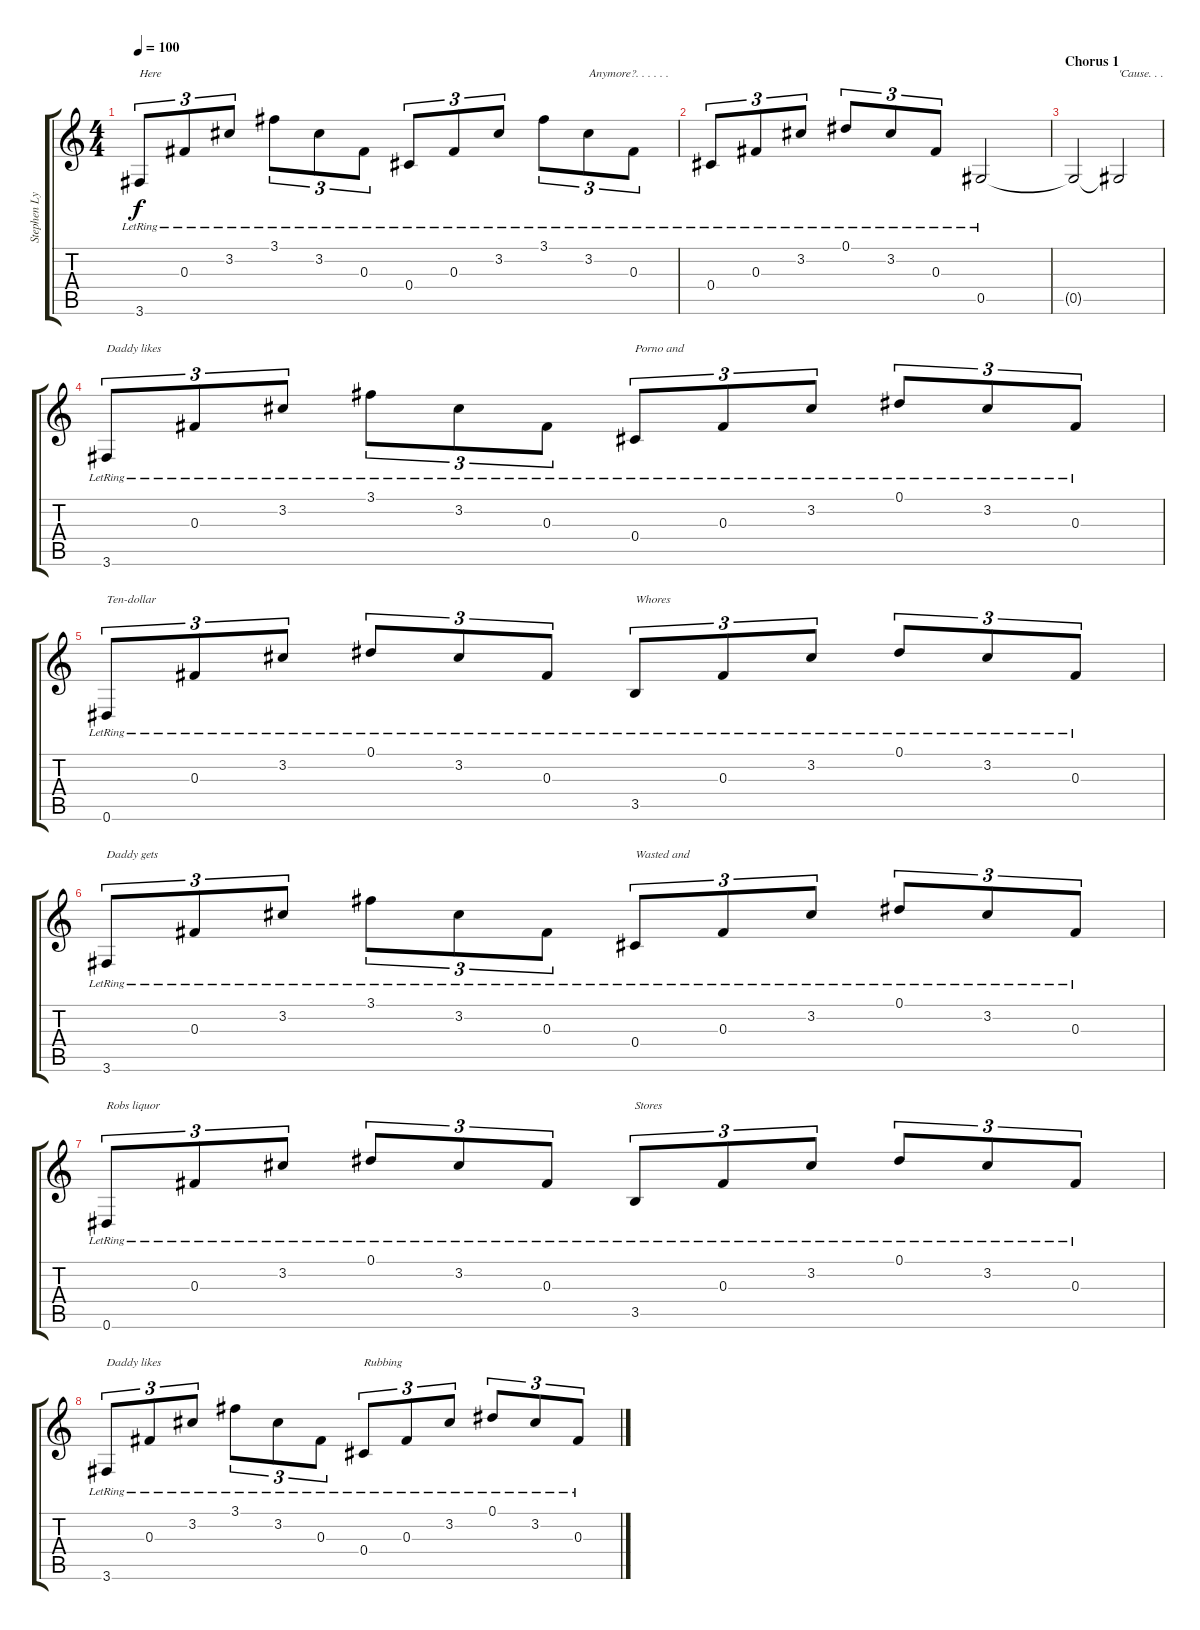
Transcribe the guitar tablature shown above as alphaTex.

\track ("Stephen Lynch" "Stephen Ly") {instrument acousticguitarsteel}
\staff {score tabs}
\tuning (Eb4 Bb3 Gb3 Db3 Ab2 Eb2) {hide}
\ts (4 4)
\tempo 100
\clef g2
\ks c
3.6{lr}.8{tu (3 2) txt "Here" dy f} 0.3{lr}.8{tu (3 2)} 3.2{lr}.8{tu (3 2)} 3.1{lr}.8{tu (3 2)} 3.2{lr}.8{tu (3 2)} 0.3{lr}.8{tu (3 2)} 0.4{lr}.8{tu (3 2)} 0.3{lr}.8{tu (3 2)} 3.2{lr}.8{tu (3 2)} 3.1{lr}.8{tu (3 2)} 3.2{lr}.8{tu (3 2) txt "Anymore?. . . . . ."} 0.3{lr}.8{tu (3 2)} |
0.4{lr}.8{tu (3 2)} 0.3{lr}.8{tu (3 2)} 3.2{lr}.8{tu (3 2)} 0.1{lr}.8{tu (3 2)} 3.2{lr}.8{tu (3 2)} 0.3{lr}.8{tu (3 2)} 0.5{lr}.2 |
\section ("" "Chorus 1")
0.5{t}.2 0.5{t}.2{txt "'Cause. . ."} |
3.6{lr}.8{tu (3 2) txt "Daddy likes"} 0.3{lr}.8{tu (3 2)} 3.2{lr}.8{tu (3 2)} 3.1{lr}.8{tu (3 2)} 3.2{lr}.8{tu (3 2)} 0.3{lr}.8{tu (3 2)} 0.4{lr}.8{tu (3 2) txt "Porno and"} 0.3{lr}.8{tu (3 2)} 3.2{lr}.8{tu (3 2)} 0.1{lr}.8{tu (3 2)} 3.2{lr}.8{tu (3 2)} 0.3{lr}.8{tu (3 2)} |
0.6{lr}.8{tu (3 2) txt "Ten-dollar"} 0.3{lr}.8{tu (3 2)} 3.2{lr}.8{tu (3 2)} 0.1{lr}.8{tu (3 2)} 3.2{lr}.8{tu (3 2)} 0.3{lr}.8{tu (3 2)} 3.5{lr}.8{tu (3 2) txt "Whores"} 0.3{lr}.8{tu (3 2)} 3.2{lr}.8{tu (3 2)} 0.1{lr}.8{tu (3 2)} 3.2{lr}.8{tu (3 2)} 0.3{lr}.8{tu (3 2)} |
3.6{lr}.8{tu (3 2) txt "Daddy gets"} 0.3{lr}.8{tu (3 2)} 3.2{lr}.8{tu (3 2)} 3.1{lr}.8{tu (3 2)} 3.2{lr}.8{tu (3 2)} 0.3{lr}.8{tu (3 2)} 0.4{lr}.8{tu (3 2) txt "Wasted and"} 0.3{lr}.8{tu (3 2)} 3.2{lr}.8{tu (3 2)} 0.1{lr}.8{tu (3 2)} 3.2{lr}.8{tu (3 2)} 0.3{lr}.8{tu (3 2)} |
0.6{lr}.8{tu (3 2) txt "Robs liquor"} 0.3{lr}.8{tu (3 2)} 3.2{lr}.8{tu (3 2)} 0.1{lr}.8{tu (3 2)} 3.2{lr}.8{tu (3 2)} 0.3{lr}.8{tu (3 2)} 3.5{lr}.8{tu (3 2) txt "Stores"} 0.3{lr}.8{tu (3 2)} 3.2{lr}.8{tu (3 2)} 0.1{lr}.8{tu (3 2)} 3.2{lr}.8{tu (3 2)} 0.3{lr}.8{tu (3 2)} |
3.6{lr}.8{tu (3 2) txt "Daddy likes"} 0.3{lr}.8{tu (3 2)} 3.2{lr}.8{tu (3 2)} 3.1{lr}.8{tu (3 2)} 3.2{lr}.8{tu (3 2)} 0.3{lr}.8{tu (3 2)} 0.4{lr}.8{tu (3 2) txt "Rubbing"} 0.3{lr}.8{tu (3 2)} 3.2{lr}.8{tu (3 2)} 0.1{lr}.8{tu (3 2)} 3.2{lr}.8{tu (3 2)} 0.3{lr}.8{tu (3 2)}
